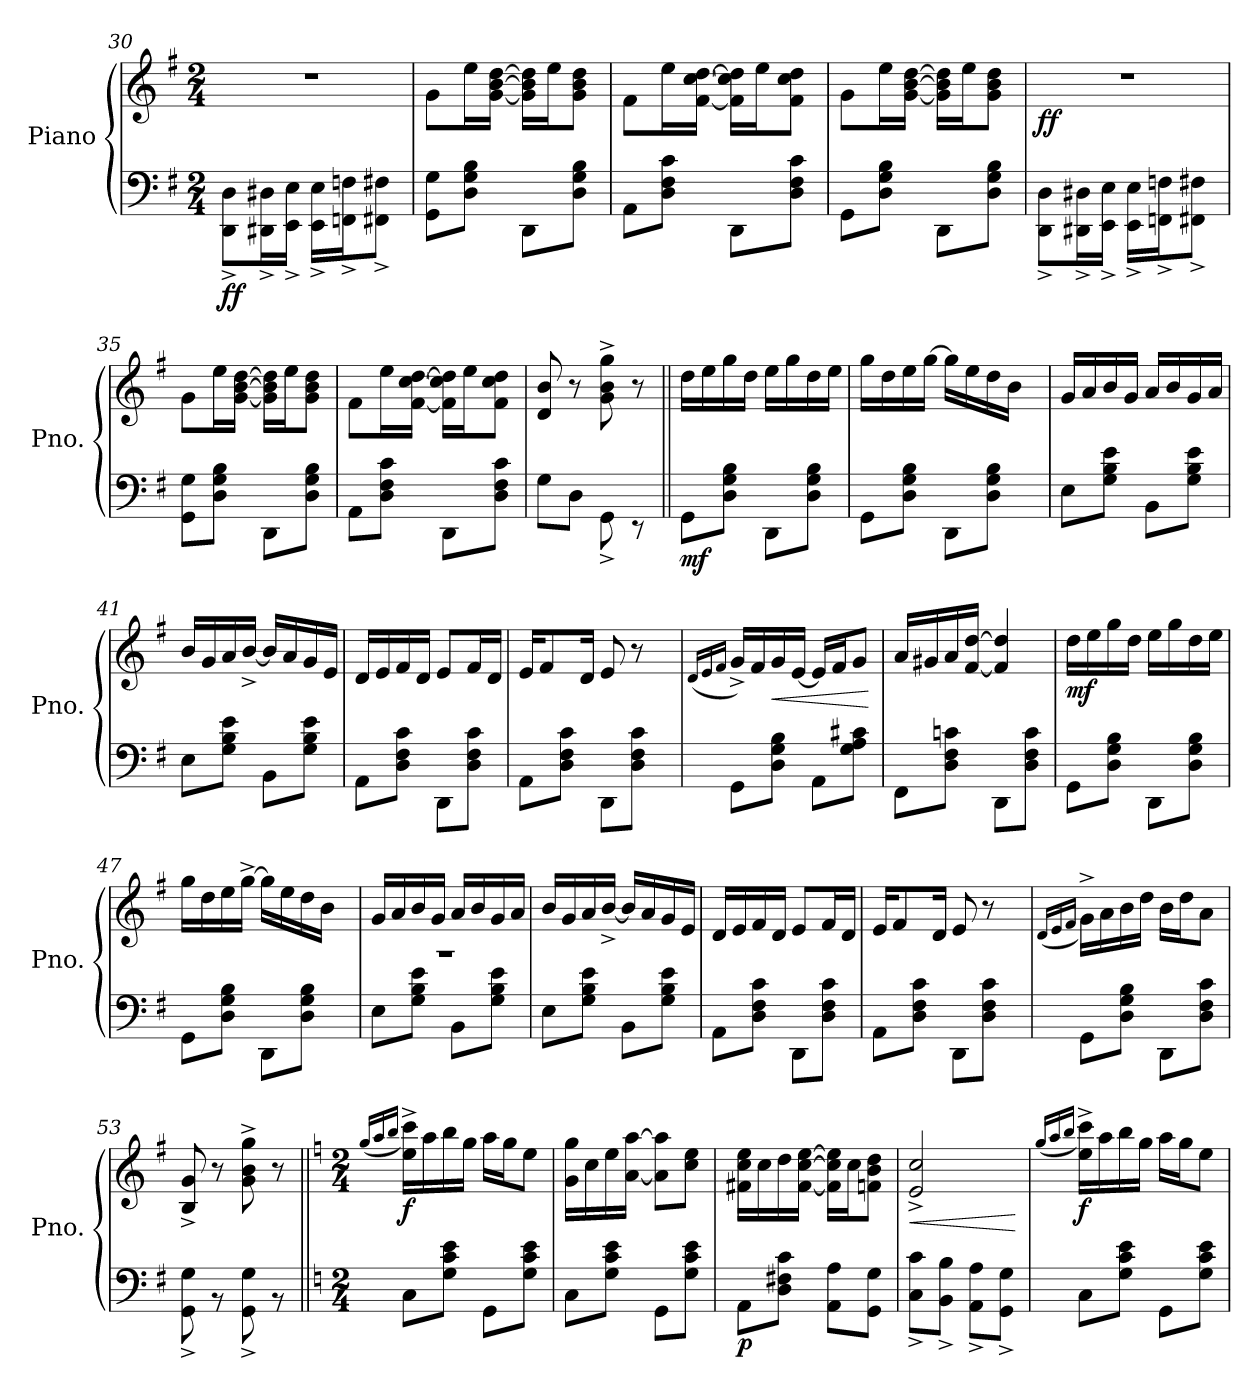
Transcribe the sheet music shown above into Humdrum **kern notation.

**kern	**kern	**dynam
*part1	*part1	*part1
*staff2	*staff1	*staff1/2
*I"Piano	*	*
*I'Pno.	*	*
!!LO:LB:g=z
*clefF4	*clefG2	*
*k[f#]	*k[f#]	*
*M2/4	*M2/4	*
=30	=30	=30
*^	*	*
!	!	!	!LO:DY:b=2
2ryy	8DD\^ 8D\^L	2r	ff
.	16DD#X\^ 16D#X\^L	.	.
.	16EE\^ 16E\^JJ	.	.
.	16EE\^ 16E\^LL	.	.
.	16FFn\^ 16Fn\^J	.	.
.	8FF#X\^ 8F#X\^J	.	.
=31	=31	=31	=31
2ryy	8GG\ 8G\L	8g\L	.
.	8D\ 8G\ 8B\J	16ee\L	.
.	.	[16g\ [16b\ [16dd\JJ	.
.	8DD\L	16g\] 16b\] 16dd\]LL	.
.	.	16ee\J	.
.	8D\ 8G\ 8B\J	8g\ 8b\ 8dd\J	.
=32	=32	=32	=32
2ryy	8AA\L	8f#\L	.
.	8D\ 8F#\ 8c\J	16ee\L	.
.	.	[16f#\ [16cc\ [16dd\JJ	.
.	8DD\L	16f#\] 16cc\] 16dd\]LL	.
.	.	16ee\J	.
.	8D\ 8F#\ 8c\J	8f#\ 8cc\ 8dd\J	.
=33	=33	=33	=33
2ryy	8GG\L	8g\L	.
.	8D\ 8G\ 8B\J	16ee\L	.
.	.	[16g\ [16b\ [16dd\JJ	.
.	8DD\L	16g\] 16b\] 16dd\]LL	.
.	.	16ee\J	.
.	8D\ 8G\ 8B\J	8g\ 8b\ 8dd\J	.
!!LO:LB:g=z
=34	=34	=34	=34
!	!	!	!LO:DY:b
2ryy	8DD\^ 8D\^L	2r	ff
.	16DD#X\^ 16D#X\^L	.	.
.	16EE\^ 16E\^JJ	.	.
.	16EE\^ 16E\^LL	.	.
.	16FFn\^ 16Fn\^J	.	.
.	8FF#X\^ 8F#X\^J	.	.
=35	=35	=35	=35
2ryy	8GG\ 8G\L	8g\L	.
.	8D\ 8G\ 8B\J	16ee\L	.
.	.	[16g\ [16b\ [16dd\JJ	.
.	8DD\L	16g\] 16b\] 16dd\]LL	.
.	.	16ee\J	.
.	8D\ 8G\ 8B\J	8g\ 8b\ 8dd\J	.
=36	=36	=36	=36
2ryy	8AA\L	8f#\L	.
.	8D\ 8F#\ 8c\J	16ee\L	.
.	.	[16f#\ [16cc\ [16dd\JJ	.
.	8DD\L	16f#\] 16cc\] 16dd\]LL	.
.	.	16ee\J	.
.	8D\ 8F#\ 8c\J	8f#\ 8cc\ 8dd\J	.
=37	=37	=37	=37
2ryy	8G\L	8d/ 8b/	.
.	8D\J	8r	.
.	8GG^\	8g\^ 8b\^ 8gg\^	.
.	8r	8r	.
!!LO:LB:g=z
=38||	=38||	=38||	=38||
!	!	!	!LO:DY:b=2
2ryy	8GG\L	16dd\LL	mf
.	.	16ee\	.
.	8D\ 8G\ 8B\J	16gg\	.
.	.	16dd\JJ	.
.	8DD\L	16ee\LL	.
.	.	16gg\	.
.	8D\ 8G\ 8B\J	16dd\	.
.	.	16ee\JJ	.
=39	=39	=39	=39
2ryy	8GG\L	16gg\LL	.
.	.	16dd\	.
.	8D\ 8G\ 8B\J	16ee\	.
.	.	[16gg\JJ	.
.	8DD\L	16gg\LL]	.
.	.	16ee\	.
.	8D\ 8G\ 8B\J	16dd\	.
.	.	16b\JJ	.
16ryy	16ryy	16ryy	.
=40	=40	=40	=40
2ryy	8E\L	16g/LL	.
.	.	16a/	.
.	8G\ 8B\ 8e\J	16b/	.
.	.	16g/JJ	.
.	8BB\L	16a/LL	.
.	.	16b/	.
.	8G\ 8B\ 8e\J	16g/	.
.	.	16a/JJ	.
=41	=41	=41	=41
2ryy	8E\L	16b/LL	.
.	.	16g/	.
.	8G\ 8B\ 8e\J	16a/	.
.	.	[16b^/JJ	.
.	8BB\L	16b/LL]	.
.	.	16a/	.
.	8G\ 8B\ 8e\J	16g/	.
.	.	16e/JJ	.
!!LO:LB:g=z
=42	=42	=42	=42
2ryy	8AA\L	16d/LL	.
.	.	16e/	.
.	8D\ 8F#\ 8c\J	16f#/	.
.	.	16d/JJ	.
.	8DD\L	8e/L	.
.	8D\ 8F#\ 8c\J	16f#/L	.
.	.	16d/JJ	.
=43	=43	=43	=43
2ryy	8AA\L	16e/KL	.
.	.	8f#/	.
.	8D\ 8F#\ 8c\J	.	.
.	.	16d/Jk	.
.	8DD\L	8e/	.
.	8D\ 8F#\ 8c\J	8r	.
16ryy	16ryy	16ryy	.
=44	=44	=44	=44
.	.	(<16qd/LL	.
.	.	16qe/	.
.	.	16qf#/JJ	.
2ryy	8GG\L	16g^/LL)	.
.	.	16f#/	.
!	!	!	!LO:HP:b
.	8D\ 8G\ 8B\J	16g/	<
.	.	[16e/JJ	.
.	8AA\L	16e/LL]	.
.	.	16f#/J	.
.	8G\ 8A\ 8c#X\J	8g/J	.
*v	*v	*	*
.	.	[
=45	=45	=45
*^	*	*
2ryy	8FF#\L	16a/LL	.
.	.	16g#X/	.
.	8D\ 8F#\ 8cn\J	16a/	.
.	.	[16f#/ [16dd/JJ	.
.	8DD\L	4f#/] 4dd/]	.
.	8D\ 8F#\ 8c\J	.	.
!!LO:PB:g=z
=46	=46	=46	=46
!	!	!	!LO:DY:b
2ryy	8GG\L	16dd\LL	mf
.	.	16ee\	.
.	8D\ 8G\ 8B\J	16gg\	.
.	.	16dd\JJ	.
.	8DD\L	16ee\LL	.
.	.	16gg\	.
.	8D\ 8G\ 8B\J	16dd\	.
.	.	16ee\JJ	.
=47	=47	=47	=47
2ryy	8GG\L	16gg\LL	.
.	.	16dd\	.
.	8D\ 8G\ 8B\J	16ee\	.
.	.	[16gg^\JJ	.
.	8DD\L	16gg\LL]	.
.	.	16ee\	.
.	8D\ 8G\ 8B\J	16dd\	.
.	.	16b\JJ	.
16ryy	16ryy	16ryy	.
=48	=48	=48	=48
2r	8E\L	16g/LL	.
.	.	16a/	.
.	8G\ 8B\ 8e\J	16b/	.
.	.	16g/JJ	.
.	8BB\L	16a/LL	.
.	.	16b/	.
.	8G\ 8B\ 8e\J	16g/	.
.	.	16a/JJ	.
=49	=49	=49	=49
2ryy	8E\L	16b/LL	.
.	.	16g/	.
.	8G\ 8B\ 8e\J	16a/	.
.	.	[16b^/JJ	.
.	8BB\L	16b/LL]	.
.	.	16a/	.
.	8G\ 8B\ 8e\J	16g/	.
.	.	16e/JJ	.
!!LO:LB:g=z
=50	=50	=50	=50
2ryy	8AA\L	16d/LL	.
.	.	16e/	.
.	8D\ 8F#\ 8c\J	16f#/	.
.	.	16d/JJ	.
.	8DD\L	8e/L	.
.	8D\ 8F#\ 8c\J	16f#/L	.
.	.	16d/JJ	.
=51	=51	=51	=51
2ryy	8AA\L	16e/KL	.
.	.	8f#/	.
.	8D\ 8F#\ 8c\J	.	.
.	.	16d/Jk	.
.	8DD\L	8e/	.
.	8D\ 8F#\ 8c\J	8r	.
16ryy	16ryy	16ryy	.
=52	=52	=52	=52
.	.	(<16qd/LL	.
.	.	16qe/	.
.	.	16qf#/JJ	.
2ryy	8GG\L	16g^\LL)	.
.	.	16a\	.
.	8D\ 8G\ 8B\J	16b\	.
.	.	16dd\JJ	.
.	8DD\L	16b\LL	.
.	.	16dd\J	.
.	8D\ 8F#\ 8c\J	8a\J	.
=53	=53	=53	=53
2ryy	8GG\^ 8G\^	8B/^ 8g/^	.
.	8r	8r	.
.	8GG\^ 8G\^	8g\^ 8b\^ 8gg\^	.
.	8r	8r	.
!!LO:LB:g=z
=54||	=54||	=54||	=54||
*k[]	*	*k[]	*
*M2/4	*	*M2/4	*
.	.	(<16qgg/LL	.
.	.	16qaa/	.
.	.	16qbb/JJ	.
!	!	!	!LO:DY:b
2ryy	8C\L	16ee\^ 16ccc\^LL)	f
.	.	16aa\	.
.	8G\ 8c\ 8e\J	16bb\	.
.	.	16gg\JJ	.
.	8GG\L	16aa\LL	.
.	.	16gg\J	.
.	8G\ 8c\ 8e\J	8ee\J	.
=55	=55	=55	=55
2ryy	8C\L	16g\ 16gg\LL	.
.	.	16cc\	.
.	8G\ 8c\ 8e\J	16ee\	.
.	.	[16a\ [16aa\JJ	.
.	8GG\L	8a\] 8aa\]L	.
.	8G\ 8c\ 8e\J	8cc\ 8ee\J	.
=56	=56	=56	=56
!	!	!	!LO:DY:b=2
2ryy	8AA\L	16f#X\ 16cc\ 16ee\LL	p
.	.	16cc\	.
.	8D\ 8F#X\ 8c\J	16dd\	.
.	.	[16f#\ [16cc\ [16ee\JJ	.
.	8AA\ 8A\L	16f#\] 16cc\] 16ee\]LL	.
.	.	16cc\J	.
.	8GG\ 8G\J	8fn\ 8b\ 8dd\J	.
=57	=57	=57	=57
!	!	!	!LO:HP:b
2ryy	8C\^ 8c\^L	2e/^ 2cc/^	<
.	8BB\^ 8B\^J	.	.
.	8AA\^ 8A\^L	.	.
.	8GG\^ 8G\^J	.	.
*v	*v	*	*
.	.	[
!!LO:LB:g=z
=58	=58	=58
.	(<16qgg/LL	.
.	16qaa/	.
.	16qbb/JJ	.
*^	*	*
!	!	!	!LO:DY:b
2ryy	8C\L	16ee\^ 16ccc\^LL)	f
.	.	16aa\	.
.	8G\ 8c\ 8e\J	16bb\	.
.	.	16gg\JJ	.
.	8GG\L	16aa\LL	.
.	.	16gg\J	.
.	8G\ 8c\ 8e\J	8ee\J	.
*v	*v	*	*
=	=	=
*-	*-	*-
